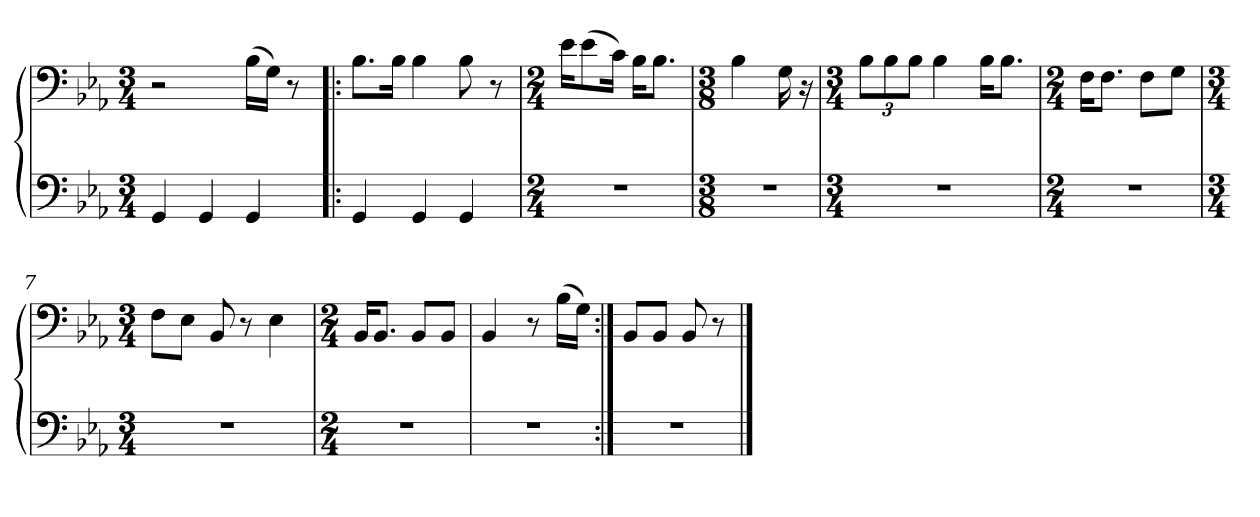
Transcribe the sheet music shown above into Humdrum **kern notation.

**kern	**kern
*part1	*part1
*staff2	*staff1
*clefF4	*clefF4
*k[b-e-a-]	*k[b-e-a-]
*M3/4	*M3/4
=1	=1
4GG/	2r
4GG/	.
4GG/	(16B-\LL
.	16G\JJ)
.	8r
=2!|:	=2!|:
4GG/	8.B-\L
.	16B-\Jk
4GG/	4B-\
4GG/	8B-\
.	8r
=3	=3
*M2/4	*M2/4
2r	16e-\KL
.	(8e-\
.	16c\Jk)
.	16B-\KL
.	8.B-\J
=4	=4
*M3/8	*M3/8
4.r	4B-\
.	16G\
.	16r
=5	=5
*M3/4	*M3/4
2.r	12B-\L
.	12B-\
.	12B-\J
.	4B-\
.	16B-\KL
.	8.B-\J
=6	=6
*M2/4	*M2/4
2r	16F\KL
.	8.F\J
.	8F\L
.	8G\J
=7	=7
*M3/4	*M3/4
2.r	8F\L
.	8E-\J
.	8BB-/
.	8r
.	4E-\
=8	=8
*M2/4	*M2/4
2r	16BB-/KL
.	8.BB-/J
.	8BB-/L
.	8BB-/J
=9	=9
2r	4BB-/
.	8r
.	(16B-\LL
.	16G\JJ)
=10:|!	=10:|!
2r	8BB-/L
.	8BB-/J
.	8BB-/
.	8r
==	==
*-	*-
